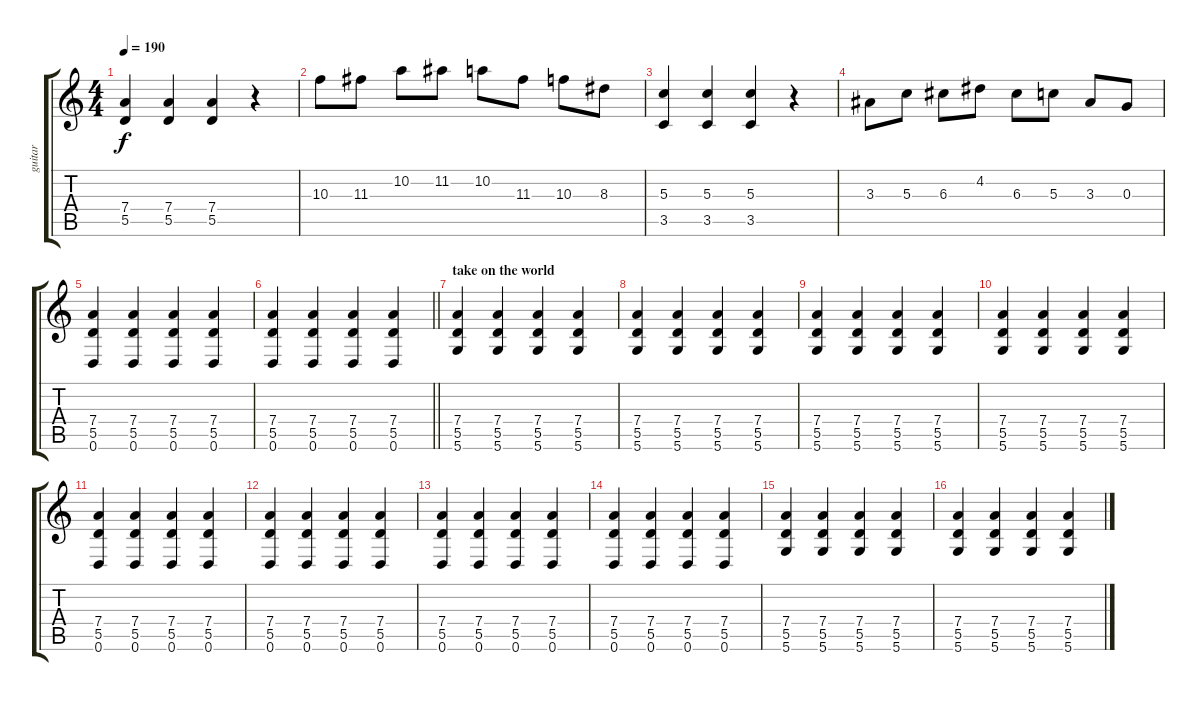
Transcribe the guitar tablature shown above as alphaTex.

\track ("guitar" "guitar") {instrument overdrivenguitar}
\staff {score tabs}
\tuning (E4 B3 G3 D3 A2 D2) {hide}
\ts (4 4)
\tempo 190
\clef g2
\ks c
(7.4 5.5).4{dy f} (7.4 5.5).4 (7.4 5.5).4 r.4 |
10.3.8 11.3.8 10.2.8 11.2.8 10.2.8 11.3.8 10.3.8 8.3.8 |
(5.3 3.5).4 (5.3 3.5).4 (5.3 3.5).4 r.4 |
3.3.8 5.3.8 6.3.8 4.2.8 6.3.8 5.3.8 3.3.8 0.3.8 |
(7.4 5.5 0.6).4 (7.4 5.5 0.6).4 (7.4 5.5 0.6).4 (7.4 5.5 0.6).4 |
\barLineRight lightlight
(7.4 5.5 0.6).4 (7.4 5.5 0.6).4 (7.4 5.5 0.6).4 (7.4 5.5 0.6).4 |
\section ("" "take on the world")
(7.4 5.5 5.6).4 (7.4 5.5 5.6).4 (7.4 5.5 5.6).4 (7.4 5.5 5.6).4 |
(7.4 5.5 5.6).4 (7.4 5.5 5.6).4 (7.4 5.5 5.6).4 (7.4 5.5 5.6).4 |
(7.4 5.5 5.6).4 (7.4 5.5 5.6).4 (7.4 5.5 5.6).4 (7.4 5.5 5.6).4 |
(7.4 5.5 5.6).4 (7.4 5.5 5.6).4 (7.4 5.5 5.6).4 (7.4 5.5 5.6).4 |
(7.4 5.5 0.6).4 (7.4 5.5 0.6).4 (7.4 5.5 0.6).4 (7.4 5.5 0.6).4 |
(7.4 5.5 0.6).4 (7.4 5.5 0.6).4 (7.4 5.5 0.6).4 (7.4 5.5 0.6).4 |
(7.4 5.5 0.6).4 (7.4 5.5 0.6).4 (7.4 5.5 0.6).4 (7.4 5.5 0.6).4 |
(7.4 5.5 0.6).4 (7.4 5.5 0.6).4 (7.4 5.5 0.6).4 (7.4 5.5 0.6).4 |
(7.4 5.5 5.6).4 (7.4 5.5 5.6).4 (7.4 5.5 5.6).4 (7.4 5.5 5.6).4 |
(7.4 5.5 5.6).4 (7.4 5.5 5.6).4 (7.4 5.5 5.6).4 (7.4 5.5 5.6).4
